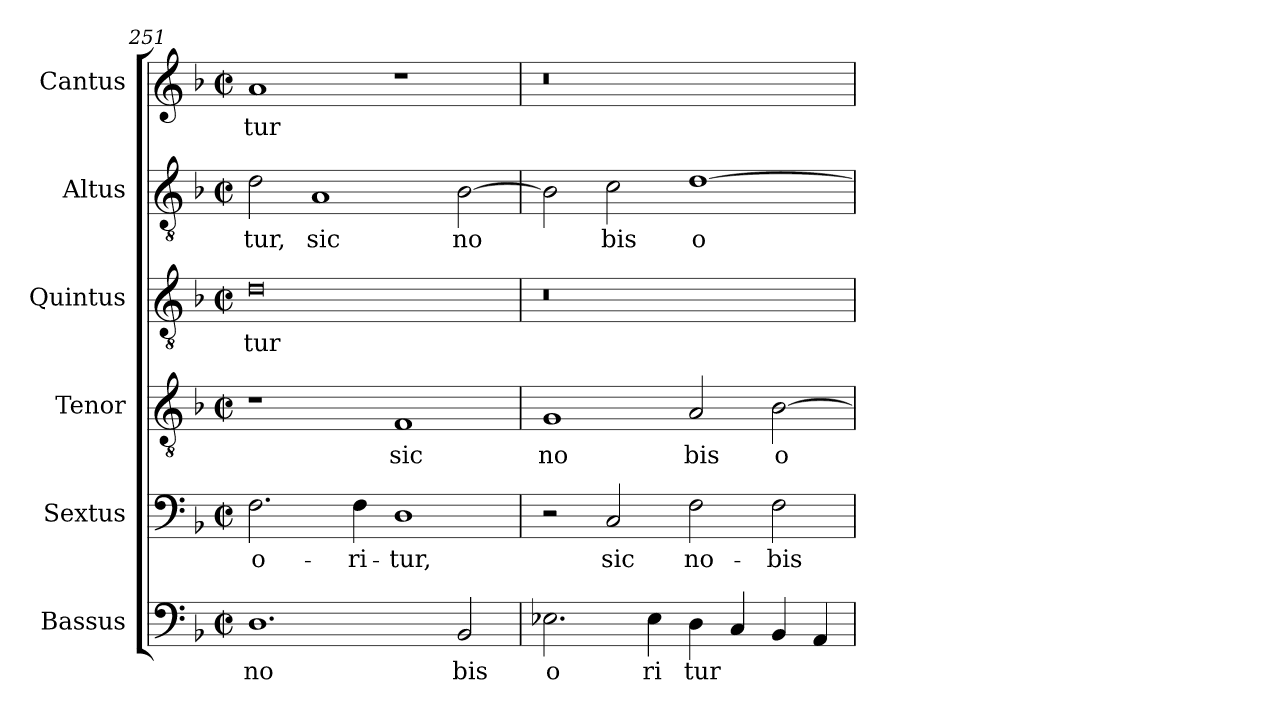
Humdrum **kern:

**kern	**text	**kern	**text	**kern	**text	**kern	**text	**kern	**text	**kern	**text
*part6	*part6	*part5	*part5	*part4	*part4	*part3	*part3	*part2	*part2	*part1	*part1
*staff6	*staff6	*staff5	*staff5	*staff4	*staff4	*staff3	*staff3	*staff2	*staff2	*staff1	*staff1
*I"Bassus	*	*I"Sextus	*	*I"Tenor	*	*I"Quintus	*	*I"Altus	*	*I"Cantus	*
*clefF4	*	*clefF4	*	*clefGv2	*	*clefGv2	*	*clefGv2	*	*clefG2	*
*k[b-]	*	*k[b-]	*	*k[b-]	*	*k[b-]	*	*k[b-]	*	*k[b-]	*
*F:	*	*F:	*	*F:	*	*F:	*	*F:	*	*F:	*
*M2/2	*	*M2/2	*	*M2/2	*	*M2/2	*	*M2/2	*	*M2/2	*
*met(c|)	*	*met(c|)	*	*met(c|)	*	*met(c|)	*	*met(c|)	*	*met(c|)	*
=251	=251	=251	=251	=251	=251	=251	=251	=251	=251	=251	=251
!	!LO:LY:b:cj	!	!LO:LY:b:cj	!	!	!	!LO:LY:b:cj	!	!LO:LY:b:cj	!	!LO:LY:b:cj
1.D	no	2.F\	o-	1r	.	0d	tur	2d\	tur,	1a	tur
!	!	!	!	!	!	!	!	!	!LO:LY:b:cj	!	!
.	.	.	.	.	.	.	.	1A	sic	.	.
!	!	!	!LO:LY:b:cj	!	!	!	!	!	!	!	!
.	.	4F\	-ri-	.	.	.	.	.	.	.	.
!	!	!	!LO:LY:b:cj	!	!LO:LY:b:cj	!	!	!	!	!	!
.	.	1D	-tur,	1F	sic	.	.	.	.	1r	.
!	!LO:LY:b:cj	!	!	!	!	!	!	!	!LO:LY:b:cj	!	!
2BB-/	bis	.	.	.	.	.	.	[>2B-\	no	.	.
=252	=252	=252	=252	=252	=252	=252	=252	=252	=252	=252	=252
!	!LO:LY:b:cj	!	!	!	!LO:LY:b:cj	!	!	!	!	!	!
2.E-\	o	2r	.	1G	no	0r	.	2B-\]	.	0r	.
!	!	!	!LO:LY:b:cj	!	!	!	!	!	!LO:LY:b:cj	!	!
.	.	2C/	sic	.	.	.	.	2c\	bis	.	.
!	!LO:LY:b:cj	!	!	!	!	!	!	!	!	!	!
4E-\	ri	.	.	.	.	.	.	.	.	.	.
!	!LO:LY:b	!	!LO:LY:b:cj	!	!LO:LY:b:cj	!	!	!	!LO:LY:b:rj	!	!
4D\	tur	2F\	no-	2A/	bis	.	.	[>1d	o	.	.
4C/	.	.	.	.	.	.	.	.	.	.	.
!	!	!	!LO:LY:b:cj	!	!LO:LY:b:cj	!	!	!	!	!	!
4BB-/	.	2F\	-bis	[>2B-\	o	.	.	.	.	.	.
4AA/	.	.	.	.	.	.	.	.	.	.	.
=	=	=	=	=	=	=	=	=	=	=	=
*-	*-	*-	*-	*-	*-	*-	*-	*-	*-	*-	*-
